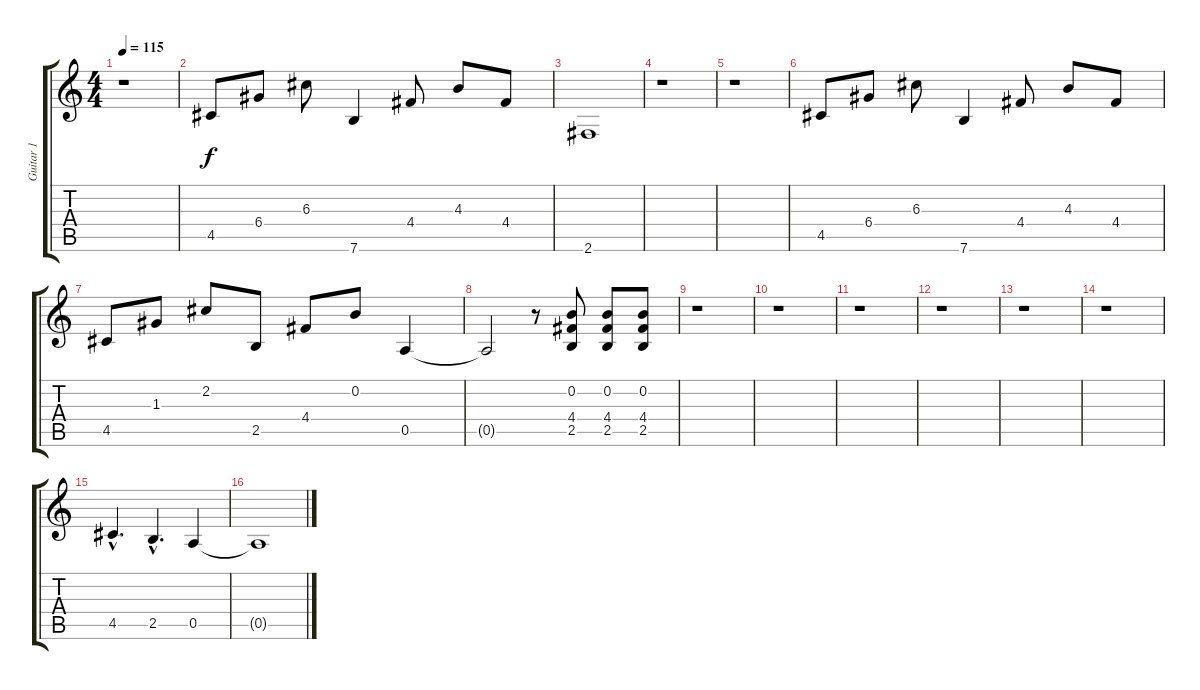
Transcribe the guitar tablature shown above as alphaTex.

\track ("Guitar 1" "Guitar 1") {instrument distortionguitar}
\staff {score tabs}
\tuning (E4 B3 G3 D3 A2 E2) {hide}
\ts (4 4)
\tempo 115
\clef g2
\ks c
r.1{dy f} |
4.5.8 6.4.8 6.3.8 7.6.4 4.4.8 4.3.8 4.4.8 |
2.6.1 |
r.1 |
r.1 |
4.5.8 6.4.8 6.3.8 7.6.4 4.4.8 4.3.8 4.4.8 |
4.5.8 1.3.8 2.2.8 2.5.8 4.4.8 0.2.8 0.5.4 |
0.5{t}.2 r.8 (0.2 4.4 2.5).8 (0.2 4.4 2.5).8 (0.2 4.4 2.5).8 |
r.1 |
r.1 |
r.1 |
r.1 |
r.1 |
r.1 |
4.5{hac}.4{d} 2.5{hac}.4{d} 0.5.4 |
0.5{t}.1
